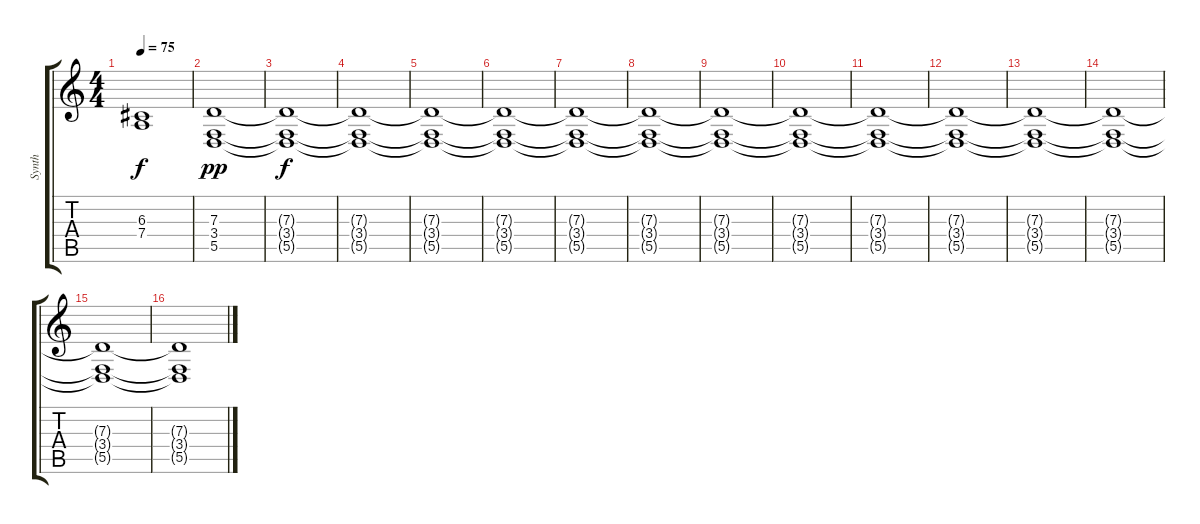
\track ("Synth" "Synth") {instrument stringensemble2}
\staff {score tabs}
\tuning (E4 B3 G3 D3 A2 E2) {hide}
\ts (4 4)
\tempo 75
\clef g2
\ks c
(6.3 7.4).1{dy f} |
(7.3 3.4 5.5).1{dy pp volume 6} |
(7.3{t} 3.4{t} 5.5{t}).1{dy f} |
(7.3{t} 3.4{t} 5.5{t}).1 |
(7.3{t} 3.4{t} 5.5{t}).1 |
(7.3{t} 3.4{t} 5.5{t}).1 |
(7.3{t} 3.4{t} 5.5{t}).1 |
(7.3{t} 3.4{t} 5.5{t}).1 |
(7.3{t} 3.4{t} 5.5{t}).1 |
(7.3{t} 3.4{t} 5.5{t}).1 |
(7.3{t} 3.4{t} 5.5{t}).1 |
(7.3{t} 3.4{t} 5.5{t}).1 |
(7.3{t} 3.4{t} 5.5{t}).1 |
(7.3{t} 3.4{t} 5.5{t}).1 |
(7.3{t} 3.4{t} 5.5{t}).1 |
(7.3{t} 3.4{t} 5.5{t}).1
